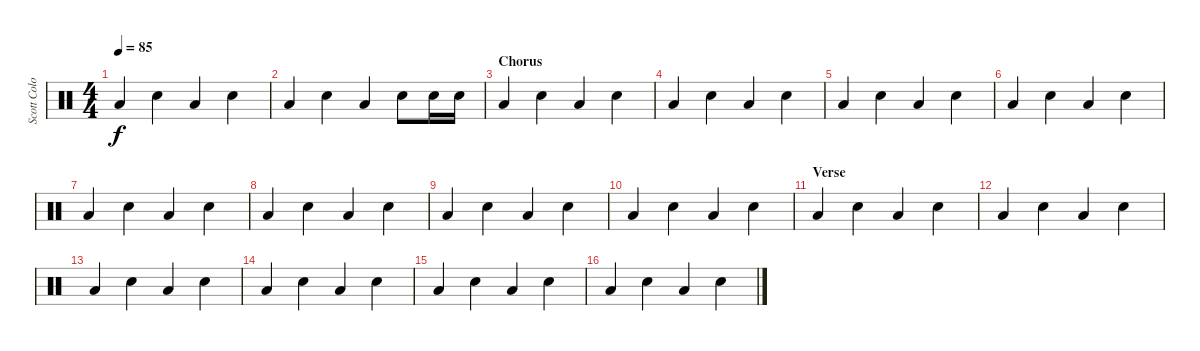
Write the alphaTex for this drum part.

\track ("Scott Colombus" "Scott Colo") {instrument percussion}
\staff {score}
\articulation defaults
\ts (4 4)
\tempo 85
\clef neutral
\ks c "Low Floor Tom (hit)".4{dy f} "Snare (hit) 2".4 "Low Floor Tom (hit)".4 "Snare (hit) 2".4
|
"Low Floor Tom (hit)".4 "Snare (hit) 2".4 "Low Floor Tom (hit)".4 "Snare (hit) 2".8 "Snare (hit) 2".16 "Snare (hit) 2".16 |
\section ("" "Chorus")
"Low Floor Tom (hit)".4 "Snare (hit) 2".4 "Low Floor Tom (hit)".4 "Snare (hit) 2".4 |
"Low Floor Tom (hit)".4 "Snare (hit) 2".4 "Low Floor Tom (hit)".4 "Snare (hit) 2".4 |
"Low Floor Tom (hit)".4 "Snare (hit) 2".4 "Low Floor Tom (hit)".4 "Snare (hit) 2".4 |
"Low Floor Tom (hit)".4 "Snare (hit) 2".4 "Low Floor Tom (hit)".4 "Snare (hit) 2".4 |
"Low Floor Tom (hit)".4 "Snare (hit) 2".4 "Low Floor Tom (hit)".4 "Snare (hit) 2".4 |
"Low Floor Tom (hit)".4 "Snare (hit) 2".4 "Low Floor Tom (hit)".4 "Snare (hit) 2".4 |
"Low Floor Tom (hit)".4 "Snare (hit) 2".4 "Low Floor Tom (hit)".4 "Snare (hit) 2".4 |
"Low Floor Tom (hit)".4 "Snare (hit) 2".4 "Low Floor Tom (hit)".4 "Snare (hit) 2".4 |
\section ("" "Verse")
"Low Floor Tom (hit)".4 "Snare (hit) 2".4 "Low Floor Tom (hit)".4 "Snare (hit) 2".4 |
"Low Floor Tom (hit)".4 "Snare (hit) 2".4 "Low Floor Tom (hit)".4 "Snare (hit) 2".4 |
"Low Floor Tom (hit)".4 "Snare (hit) 2".4 "Low Floor Tom (hit)".4 "Snare (hit) 2".4 |
"Low Floor Tom (hit)".4 "Snare (hit) 2".4 "Low Floor Tom (hit)".4 "Snare (hit) 2".4 |
"Low Floor Tom (hit)".4 "Snare (hit) 2".4 "Low Floor Tom (hit)".4 "Snare (hit) 2".4 |
"Low Floor Tom (hit)".4 "Snare (hit) 2".4 "Low Floor Tom (hit)".4 "Snare (hit) 2".4
